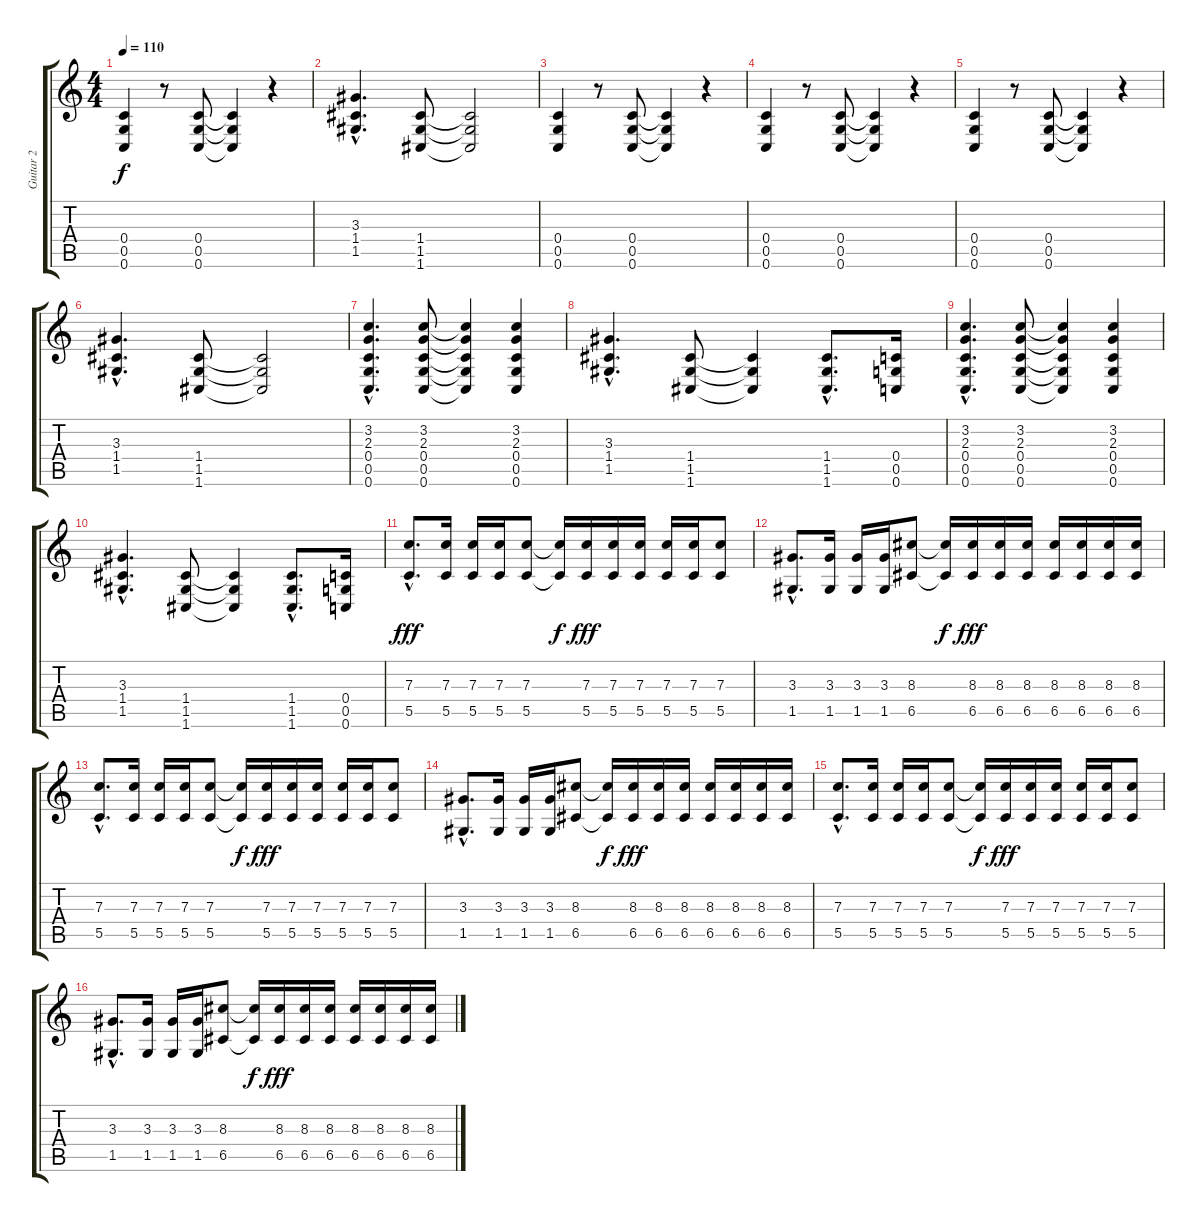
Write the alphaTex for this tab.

\track ("Guitar 2" "Guitar 2") {instrument overdrivenguitar}
\staff {score tabs}
\tuning (D4 A3 F3 C3 G2 C2) {hide}
\ts (4 4)
\tempo 110
\clef g2
\ks c
(0.4 0.5 0.6).4{dy f} r.8 (0.4 0.5 0.6).8 (0.4{t} 0.5{t} 0.6{t}).4 r.4 |
(3.3{hac} 1.4{hac} 1.5{hac}).4{d} (1.4 1.5 1.6).8 (1.4{t} 1.5{t} 1.6{t}).2 |
(0.4 0.5 0.6).4 r.8 (0.4 0.5 0.6).8 (0.4{t} 0.5{t} 0.6{t}).4 r.4 |
(0.4 0.5 0.6).4 r.8 (0.4 0.5 0.6).8 (0.4{t} 0.5{t} 0.6{t}).4 r.4 |
(0.4 0.5 0.6).4 r.8 (0.4 0.5 0.6).8 (0.4{t} 0.5{t} 0.6{t}).4 r.4 |
(3.3{hac} 1.4{hac} 1.5{hac}).4{d} (1.4 1.5 1.6).8 (1.4{t} 1.5{t} 1.6{t}).2 |
(3.2{hac} 2.3{hac} 0.4{hac} 0.5{hac} 0.6{hac}).4{d} (3.2 2.3 0.4 0.5 0.6).8 (3.2{t} 2.3{t} 0.4{t} 0.5{t} 0.6{t}).4 (3.2 2.3 0.4 0.5 0.6).4 |
(3.3{hac} 1.4{hac} 1.5{hac}).4{d} (1.4 1.5 1.6).8 (1.4{t} 1.5{t} 1.6{t}).4 (1.4{hac} 1.5{hac} 1.6{hac}).8{d} (0.4 0.5 0.6).16 |
(3.2{hac} 2.3{hac} 0.4{hac} 0.5{hac} 0.6{hac}).4{d} (3.2 2.3 0.4 0.5 0.6).8 (3.2{t} 2.3{t} 0.4{t} 0.5{t} 0.6{t}).4 (3.2 2.3 0.4 0.5 0.6).4 |
(3.3{hac} 1.4{hac} 1.5{hac}).4{d} (1.4 1.5 1.6).8 (1.4{t} 1.5{t} 1.6{t}).4 (1.4{hac} 1.5{hac} 1.6{hac}).8{d} (0.4 0.5 0.6).16 |
(7.3{hac} 5.5{hac}).8{d dy fff} (7.3 5.5).16 (7.3 5.5).16 (7.3 5.5).16 (7.3 5.5).8 (7.3{t} 5.5{t}).16{dy f} (7.3 5.5).16{dy fff} (7.3 5.5).16 (7.3 5.5).16 (7.3 5.5).16 (7.3 5.5).16 (7.3 5.5).8 |
(3.3{hac} 1.5{hac}).8{d} (3.3 1.5).16 (3.3 1.5).16 (3.3 1.5).16 (8.3 6.5).8 (8.3{t} 6.5{t}).16{dy f} (8.3 6.5).16{dy fff} (8.3 6.5).16 (8.3 6.5).16 (8.3 6.5).16 (8.3 6.5).16 (8.3 6.5).16 (8.3 6.5).16 |
(7.3{hac} 5.5{hac}).8{d} (7.3 5.5).16 (7.3 5.5).16 (7.3 5.5).16 (7.3 5.5).8 (7.3{t} 5.5{t}).16{dy f} (7.3 5.5).16{dy fff} (7.3 5.5).16 (7.3 5.5).16 (7.3 5.5).16 (7.3 5.5).16 (7.3 5.5).8 |
(3.3{hac} 1.5{hac}).8{d} (3.3 1.5).16 (3.3 1.5).16 (3.3 1.5).16 (8.3 6.5).8 (8.3{t} 6.5{t}).16{dy f} (8.3 6.5).16{dy fff} (8.3 6.5).16 (8.3 6.5).16 (8.3 6.5).16 (8.3 6.5).16 (8.3 6.5).16 (8.3 6.5).16 |
(7.3{hac} 5.5{hac}).8{d} (7.3 5.5).16 (7.3 5.5).16 (7.3 5.5).16 (7.3 5.5).8 (7.3{t} 5.5{t}).16{dy f} (7.3 5.5).16{dy fff} (7.3 5.5).16 (7.3 5.5).16 (7.3 5.5).16 (7.3 5.5).16 (7.3 5.5).8 |
(3.3{hac} 1.5{hac}).8{d} (3.3 1.5).16 (3.3 1.5).16 (3.3 1.5).16 (8.3 6.5).8 (8.3{t} 6.5{t}).16{dy f} (8.3 6.5).16{dy fff} (8.3 6.5).16 (8.3 6.5).16 (8.3 6.5).16 (8.3 6.5).16 (8.3 6.5).16 (8.3 6.5).16
